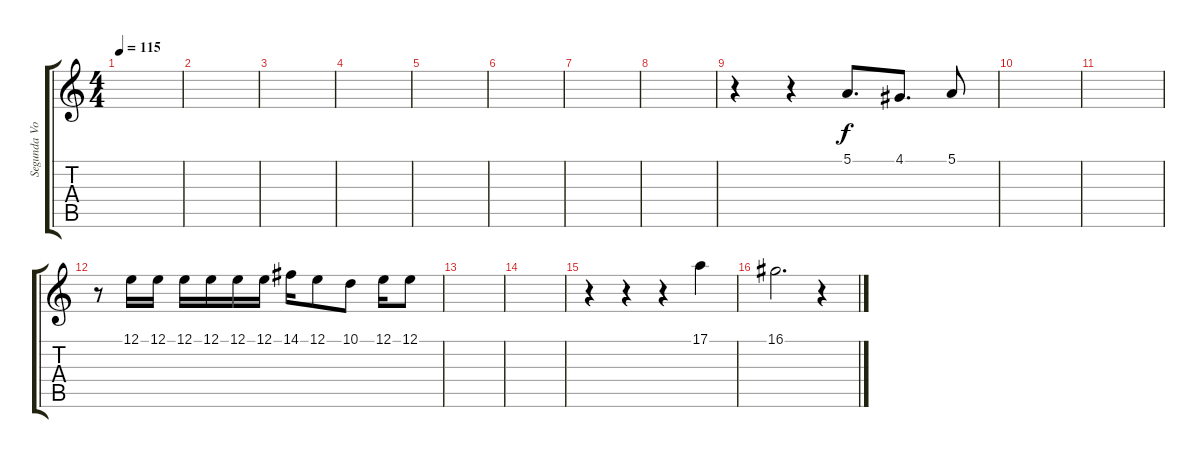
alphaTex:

\track ("Segunda Voz" "Segunda Vo") {instrument flute}
\staff {score tabs}
\tuning (E4 B3 G3 D3 A2 E2) {hide}
\ts (4 4)
\tempo 115
\clef g2
\ks c
|
|
|
|
|
|
|
|
r.4 r.4 5.1.8{d} 4.1.8{d} 5.1.8 |
|
|
r.8 12.1.16 12.1.16 12.1.16 12.1.16 12.1.16 12.1.16 14.1.16 12.1.8 10.1.8 12.1.16 12.1.8 |
|
|
r.4 r.4 r.4 17.1.4 |
16.1.2{d} r.4
